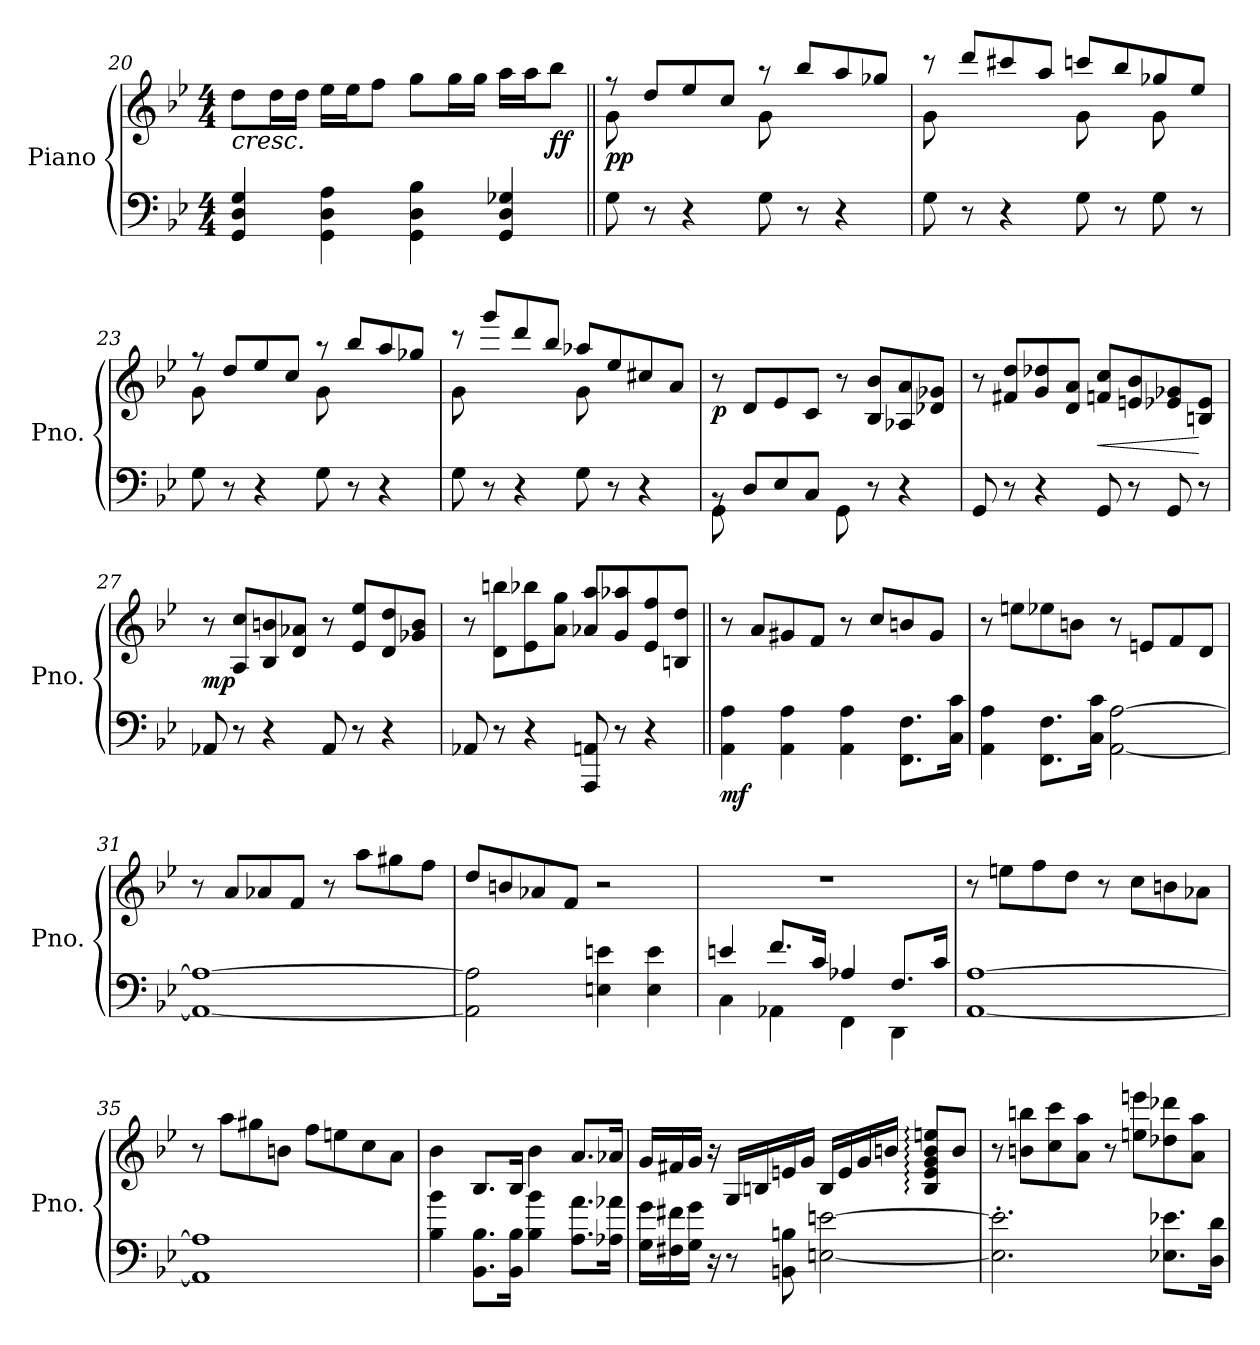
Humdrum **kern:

**kern	**kern	**dynam
*part1	*part1	*part1
*staff2	*staff1	*staff1/2
*I"Piano	*	*
*I'Pno.	*	*
*clefF4	*clefG2	*
*k[b-e-]	*k[b-e-]	*
*M4/4	*M4/4	*
=20	=20	=20
!	!	!LO:HP:b
4GG/ 4D/ 4G/	8dd\L	<
.	16dd\L	.
.	16dd\JJ	.
4GG\ 4D\ 4A\	16ee-\LL	.
.	16ee-\J	.
.	8ff\J	.
4GG\ 4D\ 4B-\	8gg\L	.
.	16gg\L	.
.	16gg\JJ	.
4GG/ 4D/ 4G-X/	16aa\LL	.
.	16aa\J	.
!	!	!LO:DY:b
.	8bb-\J	ff
.	.	[
!!LO:LB:g=z
=21||	=21||	=21||
*	*^	*
!	!	!	!LO:DY:b
8G\	8r	8g\	pp
8r	8dd/L	4.ryy	.
4r	8ee-/	.	.
.	8cc/J	.	.
8G\	8r	8g\	.
8r	8bb-/L	4.ryy	.
4r	8aa/	.	.
.	8gg-X/J	.	.
=22	=22	=22	=22
8G\	8r	8g\	.
8r	8ddd/L	4.ryy	.
4r	8ccc#X/	.	.
.	8aa/J	.	.
8G\	8cccn/L	8g\	.
8r	8bb-/	8ryy	.
8G\	8gg-X/	8g\	.
8r	8ee-/J	8ryy	.
=23	=23	=23	=23
8G\	8r	8g\	.
8r	8dd/L	4.ryy	.
4r	8ee-/	.	.
.	8cc/J	.	.
8G\	8r	8g\	.
8r	8bb-/L	4.ryy	.
4r	8aa/	.	.
.	8gg-X/J	.	.
!!LO:LB:g=z	!!
=24	=24	=24	=24
8G\	8r	8g\	.
8r	8ggg/L	4.ryy	.
4r	8ddd/	.	.
.	8bb-/J	.	.
8G\	8aa-X/L	8g\	.
8r	8ee-/	4.ryy	.
4r	8cc#X/	.	.
.	8a/J	.	.
*	*v	*v	*
=25	=25	=25
*^	*	*
!	!	!	!LO:DY:b
8rBB	8GG\	8r	p
8D/L	2..ryy	8d/L	.
8E-/	.	8e-/	.
8C/J	.	8c/J	.
8GG\	.	8r	.
8r	.	8B-/ 8b-/L	.
4r	.	8A-X/ 8a/	.
.	.	8d-X/ 8g-X/J	.
*v	*v	*	*
=26	=26	=26
8GG/	8r	.
8r	8f#X/ 8dd/L	.
4r	8g/ 8dd-X/	.
.	8d/ 8a/J	.
!	!	!LO:HP:b
8GG/	8fn/ 8cc/L	<
8r	8en/ 8b-/	.
8GG/	8e-X/ 8g-X/	.
8r	8Bn/ 8e-/J	[
!!LO:LB:g=z
=27	=27	=27
!	!	!LO:DY:b
8AA-X/	8r	mp
8r	8A/ 8cc/L	.
4r	8B-/ 8bn/	.
.	8d/ 8a-X/J	.
8AA-/	8r	.
8r	8e-/ 8ee-/L	.
4r	8d/ 8dd/	.
.	8g-X/ 8b/J	.
=28	=28	=28
8AA-X/	8r	.
8r	8d\ 8bbn\L	.
4r	8e-\ 8bb-X\	.
.	8a\ 8gg\J	.
8AAA/ 8AAn/	8a-X/ 8aa/L	.
8r	8g/ 8aa-X/	.
4r	8e-/ 8ff/	.
.	8Bn/ 8dd/J	.
!!LO:LB:g=z
=29||	=29||	=29||
!	!	!LO:DY:b=2
4AA\ 4A\	8r	mf
.	8a/L	.
4AA\ 4A\	8g#X/	.
.	8f/J	.
4AA\ 4A\	8r	.
.	8cc/L	.
8.FF\ 8.F\L	8bn/	.
.	8g#/J	.
16C\ 16c\Jk	.	.
=30	=30	=30
4AA\ 4A\	8r	.
.	8een\L	.
8.FF\ 8.F\L	8ee-X\	.
.	8bn\J	.
16C\ 16c\Jk	.	.
[2AA\ [2A\	8r	.
.	8en/L	.
.	8f/	.
.	8d/J	.
=31	=31	=31
1AA_ 1A_	8r	.
.	8a/L	.
.	8a-X/	.
.	8f/J	.
.	8r	.
.	8aa\L	.
.	8gg#X\	.
.	8ff\J	.
=32	=32	=32
2AA\] 2A\]	8dd/L	.
.	8bn/	.
.	8a-X/	.
.	8f/J	.
4En\ 4en\	2r	.
4E\ 4e\	.	.
!!LO:LB:g=z
=33	=33	=33
*^	*	*
4en/	4C\	1r	.
8.f/L	4AA-X\	.	.
16c/Jk	.	.	.
4A-X/	4FF\	.	.
8.F/L	4DD\	.	.
16c/Jk	.	.	.
*v	*v	*	*
=34	=34	=34
[1AA [1A	8r	.
.	8een\L	.
.	8ff\	.
.	8dd\J	.
.	8r	.
.	8cc\L	.
.	8bn\	.
.	8a-X\J	.
=35	=35	=35
1AA] 1A]	8r	.
.	8aa\L	.
.	8gg#X\	.
.	8bn\J	.
.	8ff\L	.
.	8een\	.
.	8cc\	.
.	8a\J	.
=36	=36	=36
4B-\ 4b-\	4b-\	.
8.BB-\ 8.B-\L	8.B-/L	.
16BB-\ 16B-\Jk	16B-/Jk	.
4B-\ 4b-\	4b-\	.
8.A\ 8.a\L	8.a/L	.
16A-X\ 16a-X\Jk	16a-X/Jk	.
!!LO:PB:g=z
=37	=37	=37
16G\ 16g\LL	16g/LL	.
16F#X\ 16f#X\	16f#X/	.
16G\ 16g\JJ	16g/JJ	.
16r	16r	.
8r	16G/LL	.
.	16Bn/	.
8BBn\ 8Bn\	16en/	.
.	16g/JJ	.
[2En\ [2en\	16B/LL	.
.	16e/	.
.	16g/	.
.	16bn/JJ	.
.	8B/: 8e/: 8g/: 8b/: 8een/:L	.
.	8b/J	.
=38	=38	=38
2.E\]' 2.e\]'	8r	.
.	8bn\ 8bbn\L	.
.	8cc\ 8ccc\	.
.	8a\ 8aa\J	.
.	8r	.
.	8een\ 8eeen\L	.
8.E-X\ 8.e-X\L	8dd-X\ 8ddd-X\	.
.	8a\ 8aa\J	.
16D\ 16d\Jk	.	.
=	=	=
*-	*-	*-
